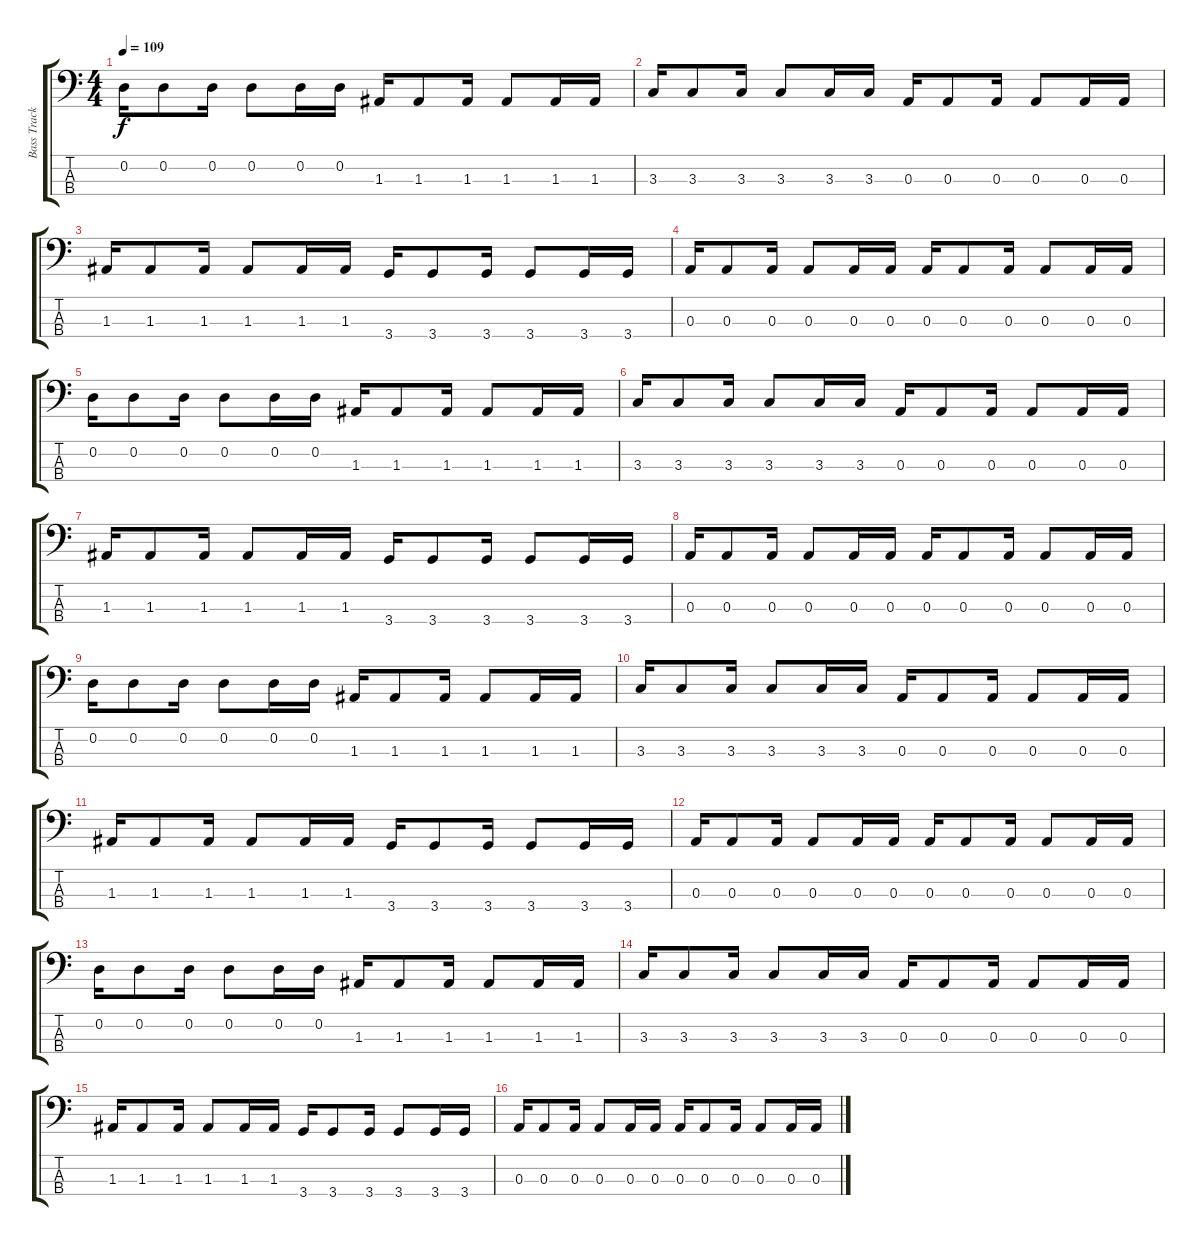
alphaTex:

\track ("Bass Track" "Bass Track") {instrument electricbasspick}
\staff {score tabs}
\tuning (G2 D2 A1 E1) {hide}
\ts (4 4)
\tempo 109
\clef f4
\ks c
0.2.16{dy f} 0.2.8 0.2.16 0.2.8 0.2.16 0.2.16 1.3.16 1.3.8 1.3.16 1.3.8 1.3.16 1.3.16 |
3.3.16 3.3.8 3.3.16 3.3.8 3.3.16 3.3.16 0.3.16 0.3.8 0.3.16 0.3.8 0.3.16 0.3.16 |
1.3.16 1.3.8 1.3.16 1.3.8 1.3.16 1.3.16 3.4.16 3.4.8 3.4.16 3.4.8 3.4.16 3.4.16 |
0.3.16 0.3.8 0.3.16 0.3.8 0.3.16 0.3.16 0.3.16 0.3.8 0.3.16 0.3.8 0.3.16 0.3.16 |
0.2.16 0.2.8 0.2.16 0.2.8 0.2.16 0.2.16 1.3.16 1.3.8 1.3.16 1.3.8 1.3.16 1.3.16 |
3.3.16 3.3.8 3.3.16 3.3.8 3.3.16 3.3.16 0.3.16 0.3.8 0.3.16 0.3.8 0.3.16 0.3.16 |
1.3.16 1.3.8 1.3.16 1.3.8 1.3.16 1.3.16 3.4.16 3.4.8 3.4.16 3.4.8 3.4.16 3.4.16 |
0.3.16 0.3.8 0.3.16 0.3.8 0.3.16 0.3.16 0.3.16 0.3.8 0.3.16 0.3.8 0.3.16 0.3.16 |
0.2.16 0.2.8 0.2.16 0.2.8 0.2.16 0.2.16 1.3.16 1.3.8 1.3.16 1.3.8 1.3.16 1.3.16 |
3.3.16 3.3.8 3.3.16 3.3.8 3.3.16 3.3.16 0.3.16 0.3.8 0.3.16 0.3.8 0.3.16 0.3.16 |
1.3.16 1.3.8 1.3.16 1.3.8 1.3.16 1.3.16 3.4.16 3.4.8 3.4.16 3.4.8 3.4.16 3.4.16 |
0.3.16 0.3.8 0.3.16 0.3.8 0.3.16 0.3.16 0.3.16 0.3.8 0.3.16 0.3.8 0.3.16 0.3.16 |
0.2.16 0.2.8 0.2.16 0.2.8 0.2.16 0.2.16 1.3.16 1.3.8 1.3.16 1.3.8 1.3.16 1.3.16 |
3.3.16 3.3.8 3.3.16 3.3.8 3.3.16 3.3.16 0.3.16 0.3.8 0.3.16 0.3.8 0.3.16 0.3.16 |
1.3.16 1.3.8 1.3.16 1.3.8 1.3.16 1.3.16 3.4.16 3.4.8 3.4.16 3.4.8 3.4.16 3.4.16 |
0.3.16 0.3.8 0.3.16 0.3.8 0.3.16 0.3.16 0.3.16 0.3.8 0.3.16 0.3.8 0.3.16 0.3.16
